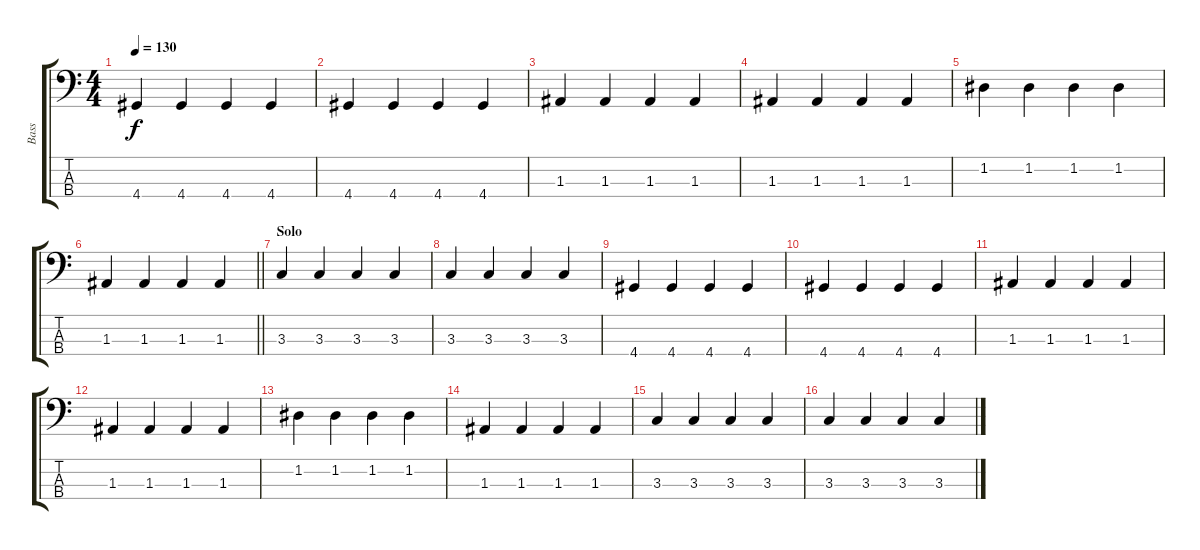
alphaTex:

\track ("Bass" "Bass") {instrument electricbassfinger}
\staff {score tabs}
\tuning (G2 D2 A1 E1) {hide}
\ts (4 4)
\tempo 130
\clef f4
\ks c
4.4.4{dy f} 4.4.4 4.4.4 4.4.4 |
4.4.4 4.4.4 4.4.4 4.4.4 |
1.3.4 1.3.4 1.3.4 1.3.4 |
1.3.4 1.3.4 1.3.4 1.3.4 |
1.2.4 1.2.4 1.2.4 1.2.4 |
\barLineRight lightlight
1.3.4 1.3.4 1.3.4 1.3.4 |
\section ("" "Solo")
3.3.4 3.3.4 3.3.4 3.3.4 |
3.3.4 3.3.4 3.3.4 3.3.4 |
4.4.4 4.4.4 4.4.4 4.4.4 |
4.4.4 4.4.4 4.4.4 4.4.4 |
1.3.4 1.3.4 1.3.4 1.3.4 |
1.3.4 1.3.4 1.3.4 1.3.4 |
1.2.4 1.2.4 1.2.4 1.2.4 |
1.3.4 1.3.4 1.3.4 1.3.4 |
3.3.4 3.3.4 3.3.4 3.3.4 |
3.3.4 3.3.4 3.3.4 3.3.4
